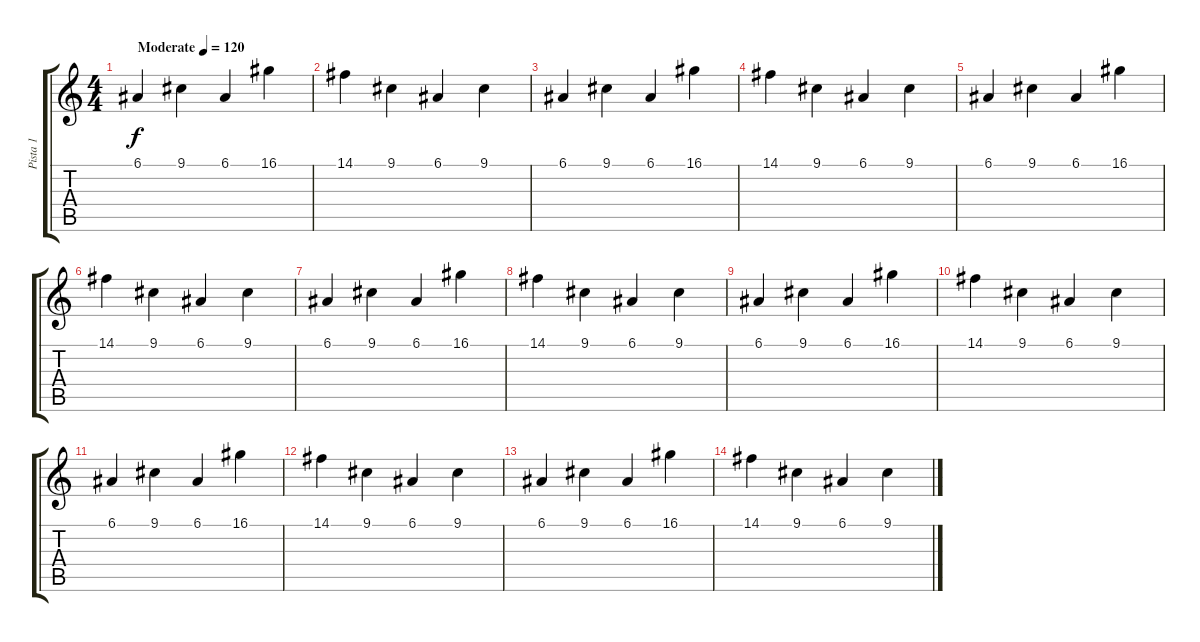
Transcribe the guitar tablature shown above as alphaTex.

\track ("Pista 1" "Pista 1") {instrument electricgrandpiano}
\staff {score tabs}
\tuning (E4 B3 G3 D3 A2 E2) {hide}
\ts (4 4)
\tempo (120 "Moderate")
\clef g2
\ks c
6.1.4{dy f instrument electricgrandpiano} 9.1.4 6.1.4 16.1.4 |
14.1.4 9.1.4 6.1.4 9.1.4 |
6.1.4 9.1.4 6.1.4 16.1.4 |
14.1.4 9.1.4 6.1.4 9.1.4 |
6.1.4 9.1.4 6.1.4 16.1.4 |
14.1.4 9.1.4 6.1.4 9.1.4 |
6.1.4 9.1.4 6.1.4 16.1.4 |
14.1.4 9.1.4 6.1.4 9.1.4 |
6.1.4 9.1.4 6.1.4 16.1.4 |
14.1.4 9.1.4 6.1.4 9.1.4 |
6.1.4 9.1.4 6.1.4 16.1.4 |
14.1.4 9.1.4 6.1.4 9.1.4 |
6.1.4 9.1.4 6.1.4 16.1.4 |
14.1.4 9.1.4 6.1.4 9.1.4
